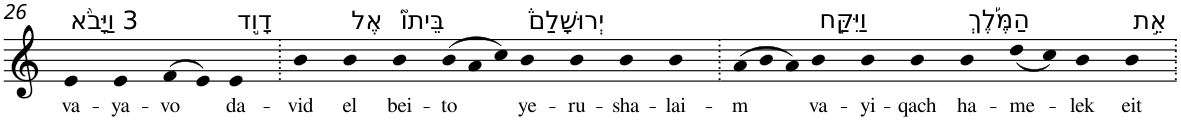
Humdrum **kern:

**kern	**text
*part1	*part1
*staff1	*staff1
*I"Piano	*
*I'Pno	*
!!LO:PB:g=z
*clefG2	*
*k[]	*
=26	=26
!LO:TX:a:t=3 וַיָּבֹ֨א	!
!	!LO:LY:b
4e	va-
!	!LO:LY:b
4e	-ya-
!	!LO:LY:b
(>8f	-vo
8e)	.
!LO:TX:a:t=דָוִ֣ד	!
!	!LO:LY:b
4e	da-
=27.	=27.
!	!LO:LY:b
4b	-vid
!LO:TX:a:t=אֶל	!
!	!LO:LY:b
4b	el
!LO:TX:a:t=בֵּיתוֹ֮	!
!	!LO:LY:b
4b	bei-
*Xtuplet	*
!	!LO:LY:b
(>12b	-to
12a	.
12cc)	.
!LO:TX:a:t=יְרוּשָׁלִַם֒	!
!	!LO:LY:b
4b	ye-
!	!LO:LY:b
4b	-ru-
!	!LO:LY:b
4b	-sha-
!	!LO:LY:b
4b	-lai-
=28.	=28.
!	!LO:LY:b
(>12a	-m
12b	.
12a)	.
!LO:TX:a:t=וַיִּקַּ֣ח	!
!	!LO:LY:b
4b	va-
!	!LO:LY:b
4b	-yi-
!	!LO:LY:b
4b	-qach
!LO:TX:a:t=הַמֶּ֡לֶךְ	!
!	!LO:LY:b
4b	ha-
!	!LO:LY:b
(<8dd	-me-
8cc)	.
!	!LO:LY:b
4b	-lek
!LO:TX:a:t=אֵ֣ת	!
!	!LO:LY:b
4b	eit
=.	=.
*-	*-
